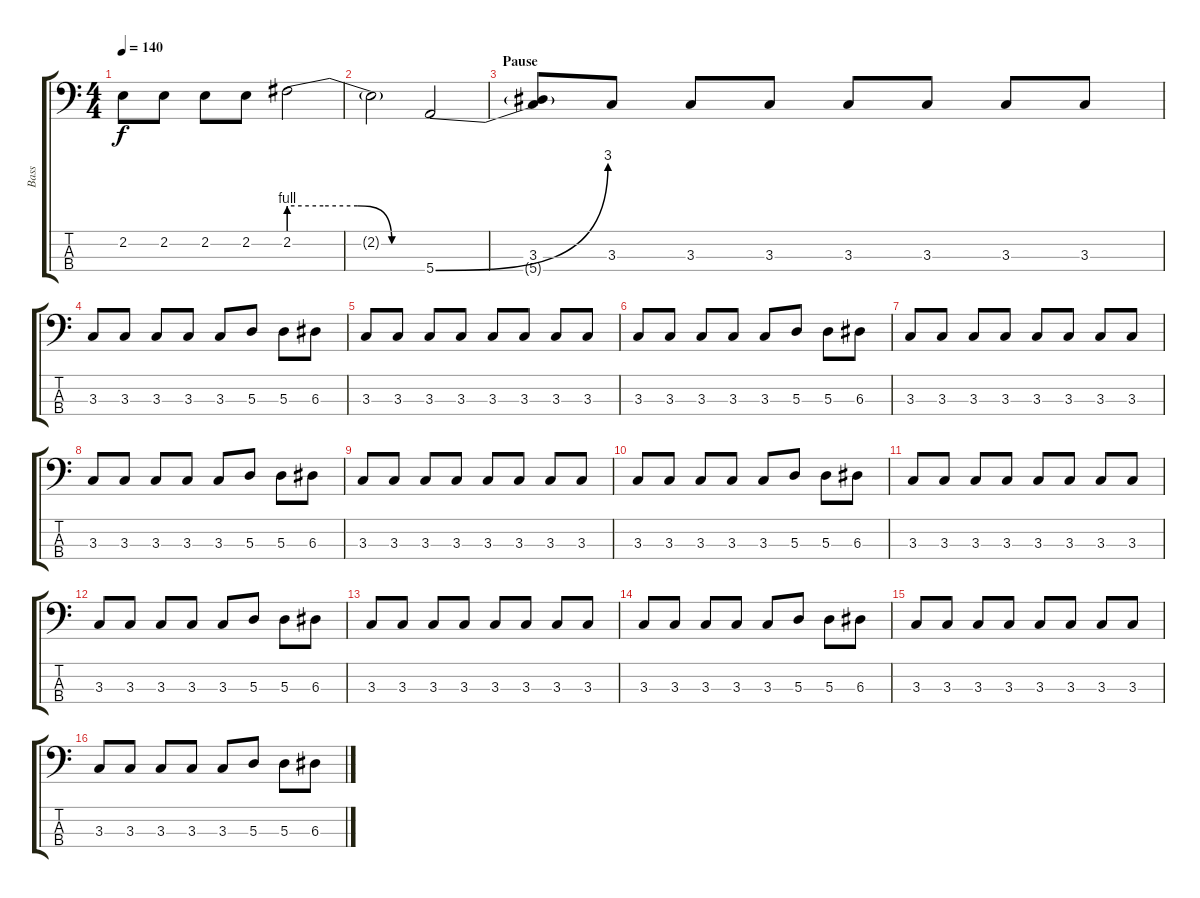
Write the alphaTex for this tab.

\track ("Bass" "Bass") {instrument electricbassfinger}
\staff {score tabs}
\tuning (G2 D2 A1 E1) {hide}
\ts (4 4)
\tempo 140
\clef f4
\ks c
2.2.8{dy f} 2.2.8 2.2.8 2.2.8 2.2{be (custom 0 4 15 4 30 4 45 0 60 0)}.2 |
2.2{t}.2 5.4{be (bend 0 0 60 12)}.2 |
\section ("" "Pause")
(3.3 5.4{t}).8 3.3.8 3.3.8 3.3.8 3.3.8 3.3.8 3.3.8 3.3.8 |
3.3.8 3.3.8 3.3.8 3.3.8 3.3.8 5.3.8 5.3.8 6.3.8 |
3.3.8 3.3.8 3.3.8 3.3.8 3.3.8 3.3.8 3.3.8 3.3.8 |
3.3.8 3.3.8 3.3.8 3.3.8 3.3.8 5.3.8 5.3.8 6.3.8 |
3.3.8 3.3.8 3.3.8 3.3.8 3.3.8 3.3.8 3.3.8 3.3.8 |
3.3.8 3.3.8 3.3.8 3.3.8 3.3.8 5.3.8 5.3.8 6.3.8 |
3.3.8 3.3.8 3.3.8 3.3.8 3.3.8 3.3.8 3.3.8 3.3.8 |
3.3.8 3.3.8 3.3.8 3.3.8 3.3.8 5.3.8 5.3.8 6.3.8 |
3.3.8 3.3.8 3.3.8 3.3.8 3.3.8 3.3.8 3.3.8 3.3.8 |
3.3.8 3.3.8 3.3.8 3.3.8 3.3.8 5.3.8 5.3.8 6.3.8 |
3.3.8 3.3.8 3.3.8 3.3.8 3.3.8 3.3.8 3.3.8 3.3.8 |
3.3.8 3.3.8 3.3.8 3.3.8 3.3.8 5.3.8 5.3.8 6.3.8 |
3.3.8 3.3.8 3.3.8 3.3.8 3.3.8 3.3.8 3.3.8 3.3.8 |
3.3.8 3.3.8 3.3.8 3.3.8 3.3.8 5.3.8 5.3.8 6.3.8
